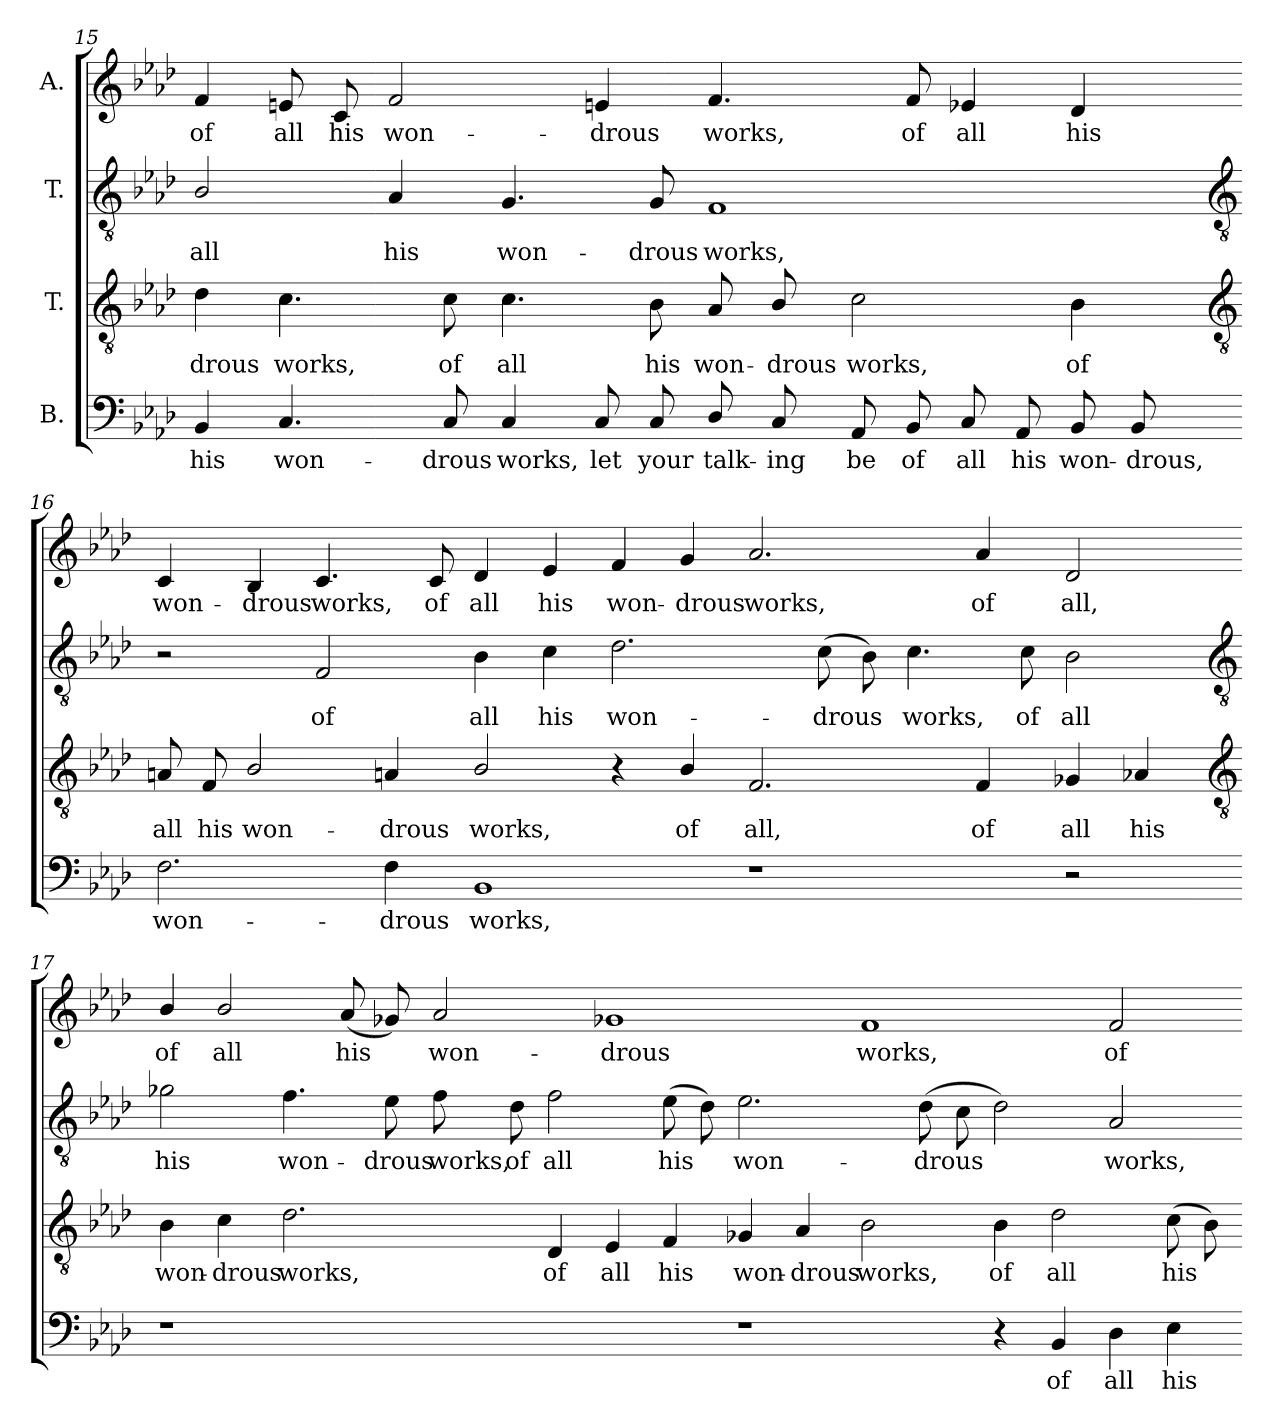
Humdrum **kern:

**kern	**text	**kern	**text	**kern	**text	**kern	**text
*part4	*part4	*part3	*part3	*part2	*part2	*part1	*part1
*staff4	*staff4	*staff3	*staff3	*staff2	*staff2	*staff1	*staff1
*I"B.	*	*I"T.	*	*I"T.	*	*I"A.	*
!!LO:LB:g=z
*clefF4	*	*clefGv2	*	*clefGv2	*	*clefG2	*
*k[b-e-a-d-]	*	*k[b-e-a-d-]	*	*k[b-e-a-d-]	*	*k[b-e-a-d-]	*
*A-:	*	*A-:	*	*A-:	*	*A-:	*
=15	=15	=15	=15	=15	=15	=15	=15
!	!LO:LY:b	!	!LO:LY:b	!	!LO:LY:b	!	!LO:LY:b
4BB-	his	4d-	-drous	2B-/	all	4f	of
!	!LO:LY:b	!	!LO:LY:b	!	!	!	!LO:LY:b
4.C	won-	4.c	works,	.	.	8en	all
!	!	!	!	!	!	!	!LO:LY:b
.	.	.	.	.	.	8c	his
!	!	!	!	!	!LO:LY:b	!	!LO:LY:b
.	.	.	.	4A-	his	2f	won-
!	!LO:LY:b	!	!LO:LY:b	!	!	!	!
8C	-drous	8c	of	.	.	.	.
!	!LO:LY:b	!	!LO:LY:b	!	!LO:LY:b	!	!
4C	works,	4.c	all	4.G	won-	.	.
!	!LO:LY:b	!	!	!	!	!	!LO:LY:b
8C	let	.	.	.	.	4en	-drous
!	!LO:LY:b	!	!LO:LY:b	!	!LO:LY:b	!	!
8C	your	8B-	his	8G	-drous	.	.
!	!LO:LY:b	!	!LO:LY:b	!	!LO:LY:b	!	!LO:LY:b
8D-/	talk-	8A-	won-	1F	works,	4.f	works,
!	!LO:LY:b	!	!LO:LY:b	!	!	!	!
8C	-ing	8B-/	-drous	.	.	.	.
!	!LO:LY:b	!	!LO:LY:b	!	!	!	!
8AA-	be	2c	works,	.	.	.	.
!	!LO:LY:b	!	!	!	!	!	!LO:LY:b
8BB-	of	.	.	.	.	8f	of
!	!LO:LY:b	!	!	!	!	!	!LO:LY:b
8C	all	.	.	.	.	4e-X	all
!	!LO:LY:b	!	!	!	!	!	!
8AA-	his	.	.	.	.	.	.
!	!LO:LY:b	!	!LO:LY:b	!	!	!	!LO:LY:b
8BB-	won-	4B-	of	.	.	4d-	his
!	!LO:LY:b	!	!	!	!	!	!
8BB-	-drous,	.	.	.	.	.	.
!!LO:LB:g=z
=16-	=16-	=16-	=16-	=16-	=16-	=16-	=16-
*	*	*clefGv2	*	*clefGv2	*	*	*
!	!LO:LY:b	!	!LO:LY:b	!	!	!	!LO:LY:b
2.F	won-	8An	all	2r	.	4c	won-
!	!	!	!LO:LY:b	!	!	!	!
.	.	8F	his	.	.	.	.
!	!	!	!LO:LY:b	!	!	!	!LO:LY:b
.	.	2B-/	won-	.	.	4B-	-drous
!	!	!	!	!	!LO:LY:b	!	!LO:LY:b
.	.	.	.	2F	of	4.c	works,
!	!LO:LY:b	!	!LO:LY:b	!	!	!	!
4F	-drous	4An/	-drous	.	.	.	.
!	!	!	!	!	!	!	!LO:LY:b
.	.	.	.	.	.	8c	of
!	!LO:LY:b	!	!LO:LY:b	!	!LO:LY:b	!	!LO:LY:b
1BB-	works,	2B-/	works,	4B-	all	4d-	all
!	!	!	!	!	!LO:LY:b	!	!LO:LY:b
.	.	.	.	4c	his	4e-	his
!	!	!	!	!	!LO:LY:b	!	!LO:LY:b
.	.	4r	.	2.d-	won-	4f	won-
!	!	!	!LO:LY:b	!	!	!	!LO:LY:b
.	.	4B-/	of	.	.	4g	-drous
!	!	!	!LO:LY:b	!	!	!	!LO:LY:b
1r	.	2.F	all,	.	.	2.a-	works,
!	!	!	!	!	!LO:LY:b	!	!
.	.	.	.	(>8c	-drous	.	.
.	.	.	.	8B-)	.	.	.
!	!	!	!	!	!LO:LY:b	!	!
.	.	.	.	4.c	works,	.	.
!	!	!	!LO:LY:b	!	!	!	!LO:LY:b
.	.	4F	of	.	.	4a-	of
!	!	!	!	!	!LO:LY:b	!	!
.	.	.	.	8c	of	.	.
!	!	!	!LO:LY:b	!	!LO:LY:b	!	!LO:LY:b
2r	.	4G-X	all	2B-	all	2d-	all,
!	!	!	!LO:LY:b	!	!	!	!
.	.	4A-X	his	.	.	.	.
!!LO:LB:g=z
=17-	=17-	=17-	=17-	=17-	=17-	=17-	=17-
*	*	*clefGv2	*	*clefGv2	*	*	*
!	!	!	!LO:LY:b	!	!LO:LY:b	!	!LO:LY:b
1r	.	4B-	won-	2g-X	his	4b-/	of
!	!	!	!LO:LY:b	!	!	!	!LO:LY:b
.	.	4c	-drous	.	.	2b-/	all
!	!	!	!LO:LY:b	!	!LO:LY:b	!	!
.	.	2.d-	works,	4.f	won-	.	.
!	!	!	!	!	!	!	!LO:LY:b
.	.	.	.	.	.	(<8a-	his
!	!	!	!	!	!LO:LY:b	!	!
.	.	.	.	8e-	-drous	8g-X)	.
!	!	!	!	!	!LO:LY:b	!	!LO:LY:b
1ryy	.	.	.	8f	works,	2a-	won-
!	!	!	!	!	!LO:LY:b	!	!
.	.	.	.	8d-	of	.	.
!	!	!	!LO:LY:b	!	!LO:LY:b	!	!
.	.	4D-	of	2f	all	.	.
!	!	!	!LO:LY:b	!	!	!	!LO:LY:b
.	.	4E-	all	.	.	1g-X	-drous
!	!	!	!LO:LY:b	!	!LO:LY:b	!	!
.	.	4F	his	(>8e-	his	.	.
.	.	.	.	8d-)	.	.	.
!	!	!	!LO:LY:b	!	!LO:LY:b	!	!
1r	.	4G-X	won-	2.e-	won-	.	.
!	!	!	!LO:LY:b	!	!	!	!
.	.	4A-	-drous	.	.	.	.
!	!	!	!LO:LY:b	!	!	!	!LO:LY:b
.	.	2B-	works,	.	.	1f	works,
!	!	!	!	!	!LO:LY:b	!	!
.	.	.	.	(>8d-	-drous	.	.
.	.	.	.	8c	.	.	.
!	!	!	!LO:LY:b	!	!	!	!
4r	.	4B-	of	2d-)	.	.	.
!	!LO:LY:b	!	!LO:LY:b	!	!	!	!
4BB-	of	2d-	all	.	.	.	.
!	!LO:LY:b	!	!	!	!LO:LY:b	!	!LO:LY:b
4D-	all	.	.	2A-	works,	2f	of
!	!LO:LY:b	!	!LO:LY:b	!	!	!	!
4E-	his	(>8c	his	.	.	.	.
.	.	8B-)	.	.	.	.	.
=-	=-	=-	=-	=-	=-	=-	=-
*-	*-	*-	*-	*-	*-	*-	*-
